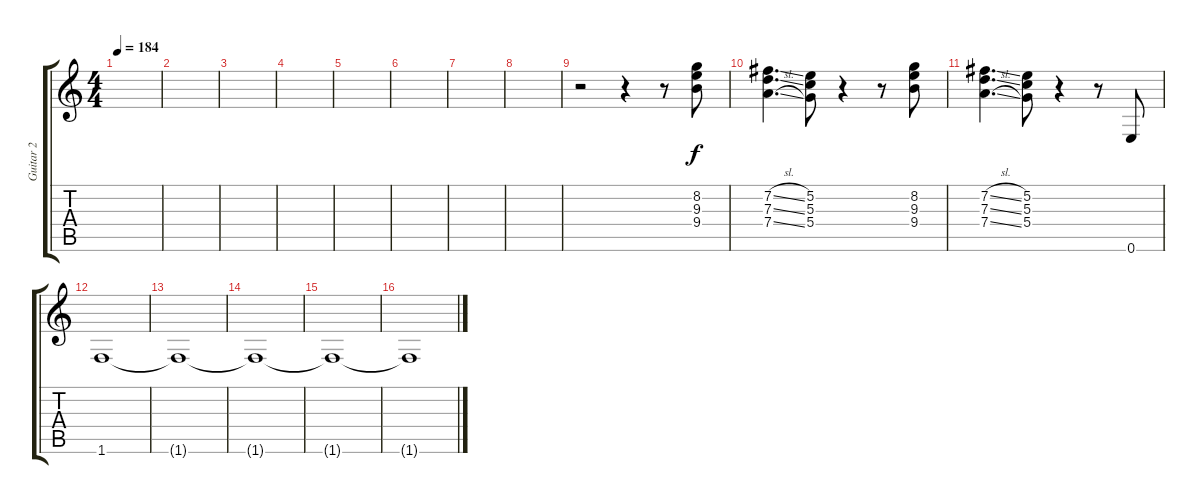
\track ("Guitar 2" "Guitar 2") {instrument overdrivenguitar}
\staff {score tabs}
\tuning (E4 B3 G3 D3 A2 E2) {hide}
\ts (4 4)
\tempo 184
\clef g2
\ks c
|
|
|
|
|
|
|
|
r.2 r.4 r.8 (8.2 9.3 9.4).8 |
(7.2{sl} 7.3{sl} 7.4{sl}).4{d} (5.2 5.3 5.4).8 r.4 r.8 (8.2 9.3 9.4).8 |
(7.2{sl} 7.3{sl} 7.4{sl}).4{d} (5.2 5.3 5.4).8 r.4 r.8 0.6.8 |
1.6.1 |
1.6{t}.1 |
1.6{t}.1 |
1.6{t}.1 |
1.6{t}.1
